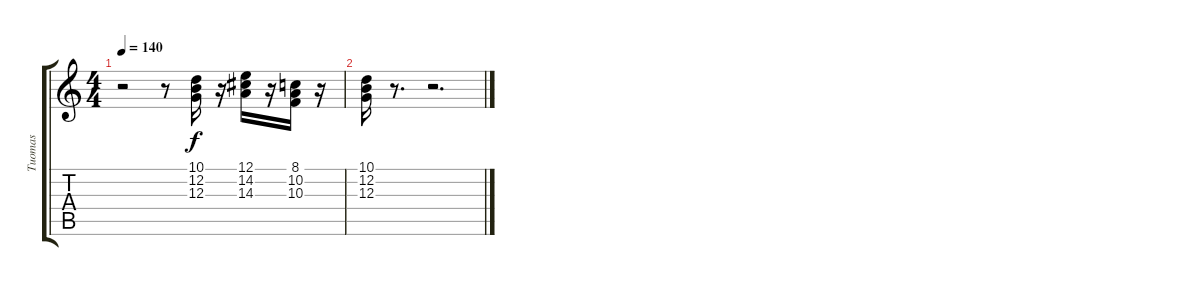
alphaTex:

\track ("Tuomas" "Tuomas") {instrument stringensemble1}
\staff {score tabs}
\tuning (E4 B3 G3 D3 A2 E2) {hide}
\ts (4 4)
\tempo 140
\clef g2
\ks c
r.2{dy f} r.8 (10.1 12.2 12.3).16 r.16 (12.1 14.2 14.3).16 r.16 (8.1 10.2 10.3).16 r.16 |
(10.1 12.2 12.3).16 r.8{d} r.2{d}
